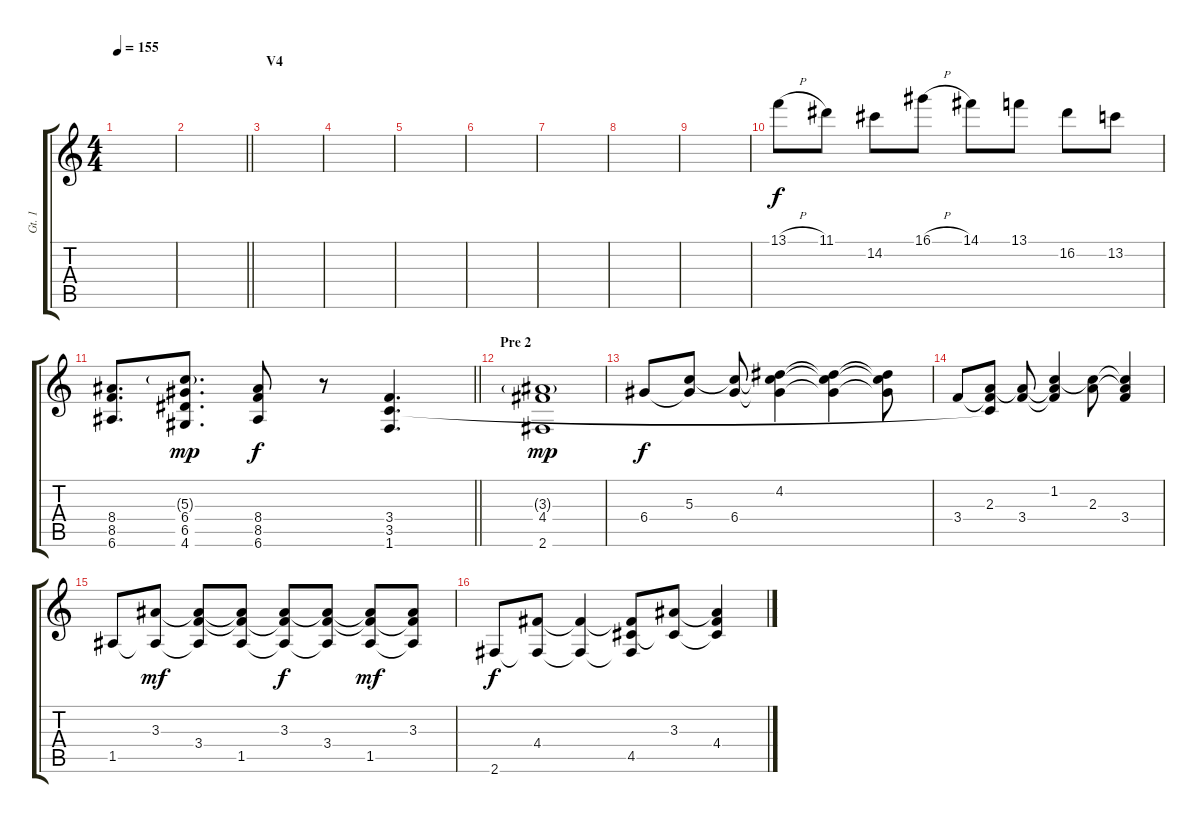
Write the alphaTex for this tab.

\track ("Gt. 1" "Gt. 1") {instrument distortionguitar}
\staff {score tabs}
\tuning (E4 B3 G3 D3 A2 E2) {hide}
\ts (4 4)
\tempo 155
\clef g2
\ks c
|
\barLineRight lightlight
|
\section ("" "V4")
|
|
|
|
|
|
|
13.1{h}.8{instrument overdrivenguitar} 11.1.8 14.2.8 16.1{h}.8 14.1.8 13.1.8 16.2.8 13.2.8 |
\barLineRight lightlight
(8.4 8.5 6.6).8{d volume 8 instrument distortionguitar} (5.3{g} 6.4 6.5 4.6).8{d dy mp} (8.4 8.5 6.6).8{dy f} r.8 (3.4 3.5 1.6).4{d} |
\section ("" "Pre 2")
(3.3{g} 4.4 2.6).1{dy mp volume 6} |
6.4.8{dy f} (5.3 6.4{t}).8 (5.3{t} 6.4).8 (4.2 5.3{t} 6.4{t}).4 (4.2{t} 5.3{t} 6.4{t}).4 (4.2{t} 5.3{t} 6.4{t}).8 |
3.4.8 (2.3 3.4{t} 3.5{t}).8 (2.3{t} 3.4).8 (1.2 2.3{t} 3.4{t}).4 (1.2{t} 2.3).8 (1.2{t} 2.3{t} 3.4).4 |
1.5.8{volume 7} (3.3 1.5{t}).8{dy mf} (3.3{t} 3.4 1.5{t}).8 (3.3{t} 3.4{t} 1.5).8 (3.3 3.4{t} 1.5{t}).8{dy f} (3.3{t} 3.4 1.5{t}).8 (3.3{t} 3.4{t} 1.5).8{dy mf} (3.3 3.4{t} 1.5{t}).8 |
2.6.8{dy f} (4.4 2.6{t}).8 (4.4{t} 2.6{t}).4 (4.4{t} 4.5 2.6{t}).8 (3.3 4.5{t}).8 (3.3{t} 4.4 4.5{t}).4
